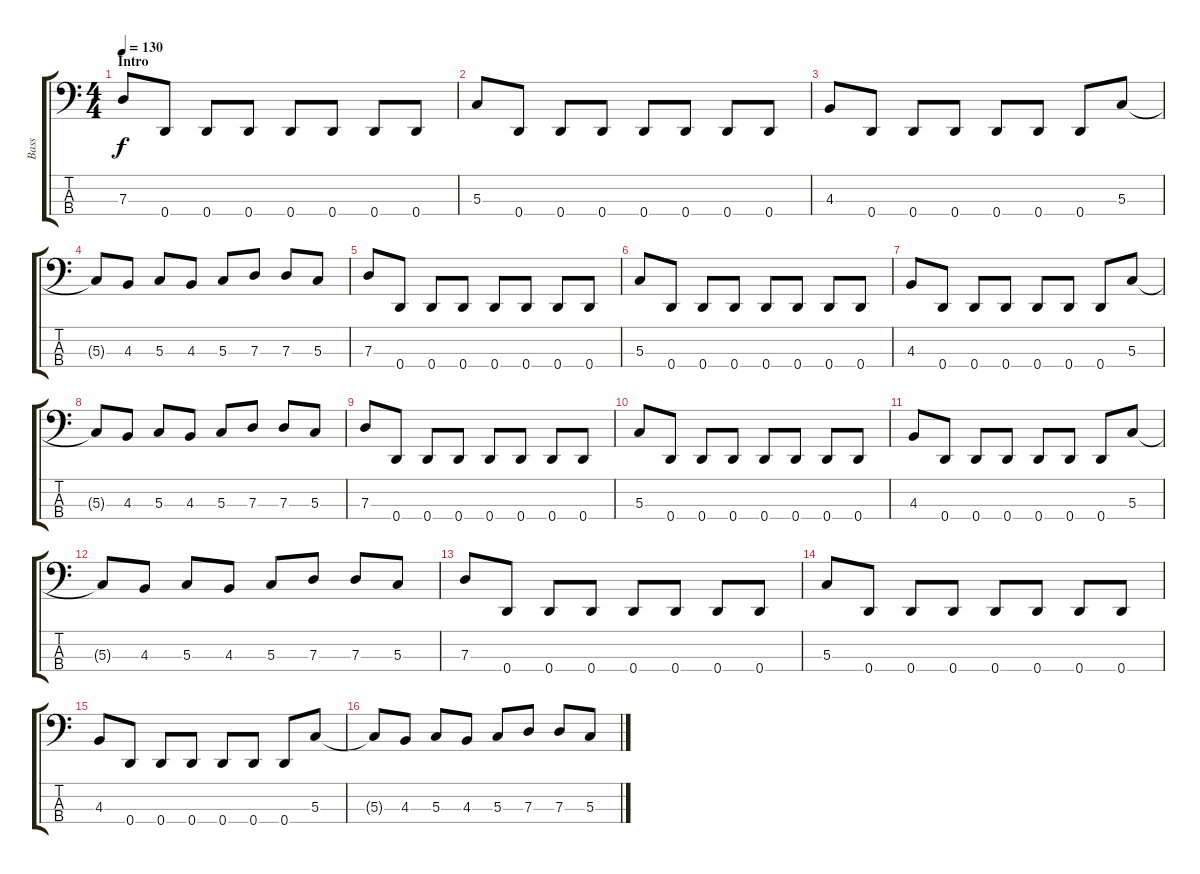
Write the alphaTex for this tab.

\track ("Bass" "Bass") {instrument electricbassfinger}
\staff {score tabs}
\tuning (F2 C2 G1 D1) {hide}
\ts (4 4)
\section ("" "Intro")
\tempo 130
\clef f4
\ks c
7.3.8{dy f instrument electricbassfinger} 0.4.8 0.4.8 0.4.8 0.4.8 0.4.8 0.4.8 0.4.8 |
5.3.8 0.4.8 0.4.8 0.4.8 0.4.8 0.4.8 0.4.8 0.4.8 |
4.3.8 0.4.8 0.4.8 0.4.8 0.4.8 0.4.8 0.4.8 5.3.8 |
5.3{t}.8 4.3.8 5.3.8 4.3.8 5.3.8 7.3.8 7.3.8 5.3.8 |
7.3.8 0.4.8 0.4.8 0.4.8 0.4.8 0.4.8 0.4.8 0.4.8 |
5.3.8 0.4.8 0.4.8 0.4.8 0.4.8 0.4.8 0.4.8 0.4.8 |
4.3.8 0.4.8 0.4.8 0.4.8 0.4.8 0.4.8 0.4.8 5.3.8 |
5.3{t}.8 4.3.8 5.3.8 4.3.8 5.3.8 7.3.8 7.3.8 5.3.8 |
7.3.8 0.4.8 0.4.8 0.4.8 0.4.8 0.4.8 0.4.8 0.4.8 |
5.3.8 0.4.8 0.4.8 0.4.8 0.4.8 0.4.8 0.4.8 0.4.8 |
4.3.8 0.4.8 0.4.8 0.4.8 0.4.8 0.4.8 0.4.8 5.3.8 |
5.3{t}.8 4.3.8 5.3.8 4.3.8 5.3.8 7.3.8 7.3.8 5.3.8 |
7.3.8 0.4.8 0.4.8 0.4.8 0.4.8 0.4.8 0.4.8 0.4.8 |
5.3.8 0.4.8 0.4.8 0.4.8 0.4.8 0.4.8 0.4.8 0.4.8 |
4.3.8 0.4.8 0.4.8 0.4.8 0.4.8 0.4.8 0.4.8 5.3.8 |
5.3{t}.8 4.3.8 5.3.8 4.3.8 5.3.8 7.3.8 7.3.8 5.3.8
